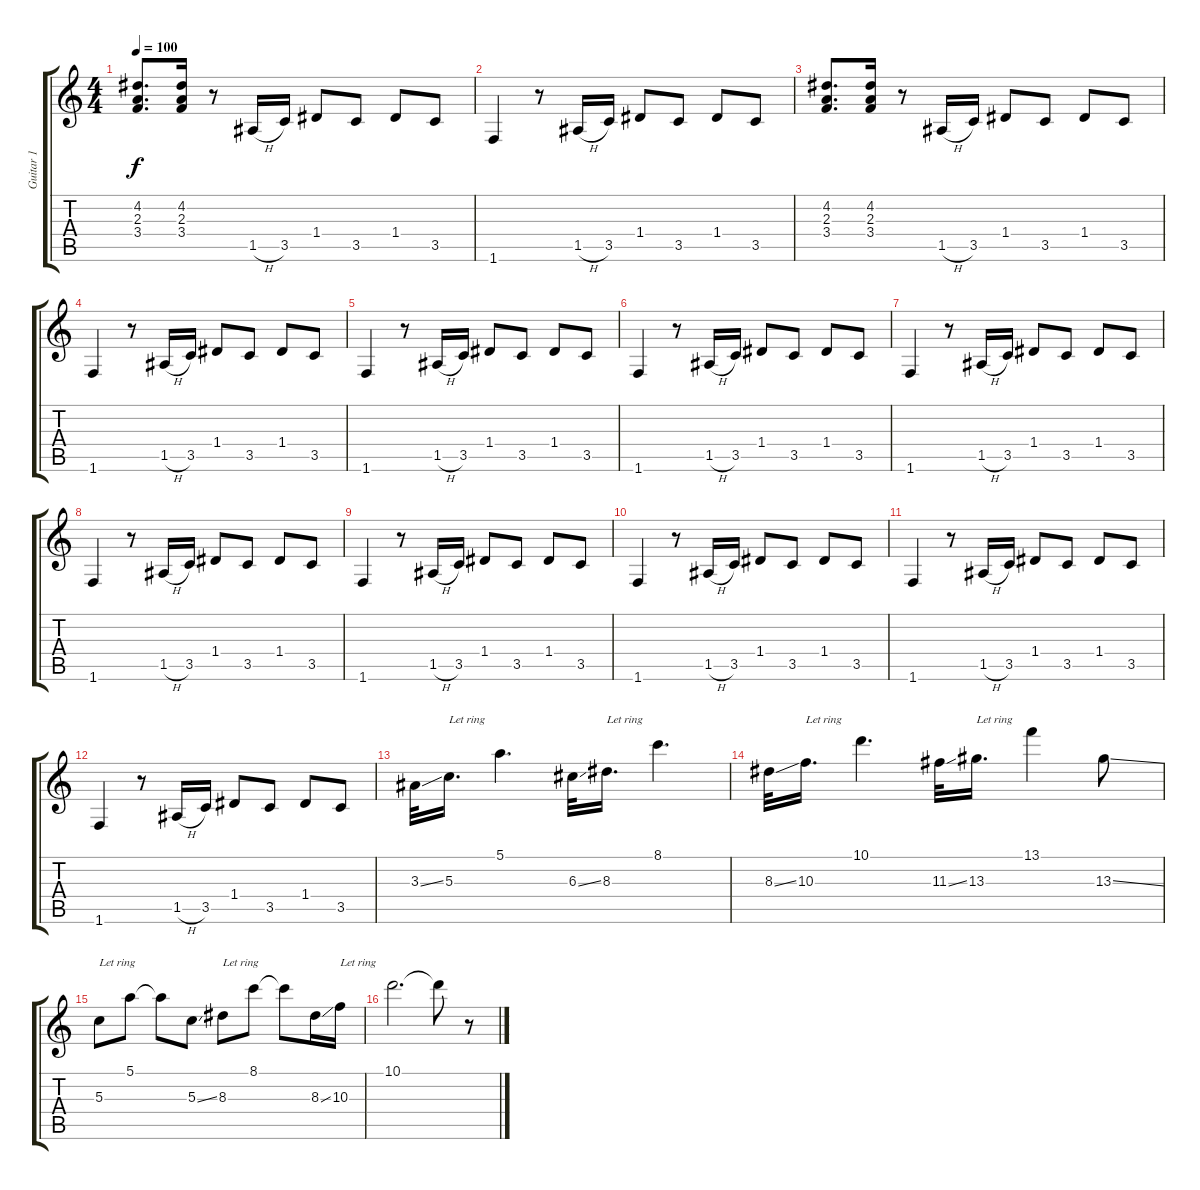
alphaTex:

\track ("Guitar 1" "Guitar 1") {instrument overdrivenguitar}
\staff {score tabs}
\tuning (E4 B3 G3 D3 A2 E2) {hide}
\ts (4 4)
\tempo 100
\clef g2
\ks c
(4.2 2.3 3.4).8{d dy f} (4.2 2.3 3.4).16 r.8 1.5{h}.16 3.5.16 1.4.8 3.5.8 1.4.8 3.5.8 |
1.6.4 r.8 1.5{h}.16 3.5.16 1.4.8 3.5.8 1.4.8 3.5.8 |
(4.2 2.3 3.4).8{d} (4.2 2.3 3.4).16 r.8 1.5{h}.16 3.5.16 1.4.8 3.5.8 1.4.8 3.5.8 |
1.6.4 r.8 1.5{h}.16 3.5.16 1.4.8 3.5.8 1.4.8 3.5.8 |
1.6.4 r.8 1.5{h}.16 3.5.16 1.4.8 3.5.8 1.4.8 3.5.8 |
1.6.4 r.8 1.5{h}.16 3.5.16 1.4.8 3.5.8 1.4.8 3.5.8 |
1.6.4 r.8 1.5{h}.16 3.5.16 1.4.8 3.5.8 1.4.8 3.5.8 |
1.6.4 r.8 1.5{h}.16 3.5.16 1.4.8 3.5.8 1.4.8 3.5.8 |
1.6.4 r.8 1.5{h}.16 3.5.16 1.4.8 3.5.8 1.4.8 3.5.8 |
1.6.4 r.8 1.5{h}.16 3.5.16 1.4.8 3.5.8 1.4.8 3.5.8 |
1.6.4 r.8 1.5{h}.16 3.5.16 1.4.8 3.5.8 1.4.8 3.5.8 |
1.6.4 r.8 1.5{h}.16 3.5.16 1.4.8 3.5.8 1.4.8 3.5.8 |
3.3{ss}.32 5.3.16{d txt "Let ring"} 5.1.4{d} 6.3{ss}.32 8.3.16{d txt "Let ring"} 8.1.4{d} |
8.3{ss}.32 10.3.16{d txt "Let ring"} 10.1.4{d} 11.3{ss}.32 13.3.16{d txt "Let ring"} 13.1.4 13.3{ss}.8 |
5.3.8{txt "Let ring"} 5.1.8 5.1{t}.8 5.3{ss}.8 8.3.8{txt "Let ring"} 8.1.8 8.1{t}.8 8.3{ss}.16 10.3.16{txt "Let ring"} |
10.1.2{d} 10.1{t}.8 r.8
